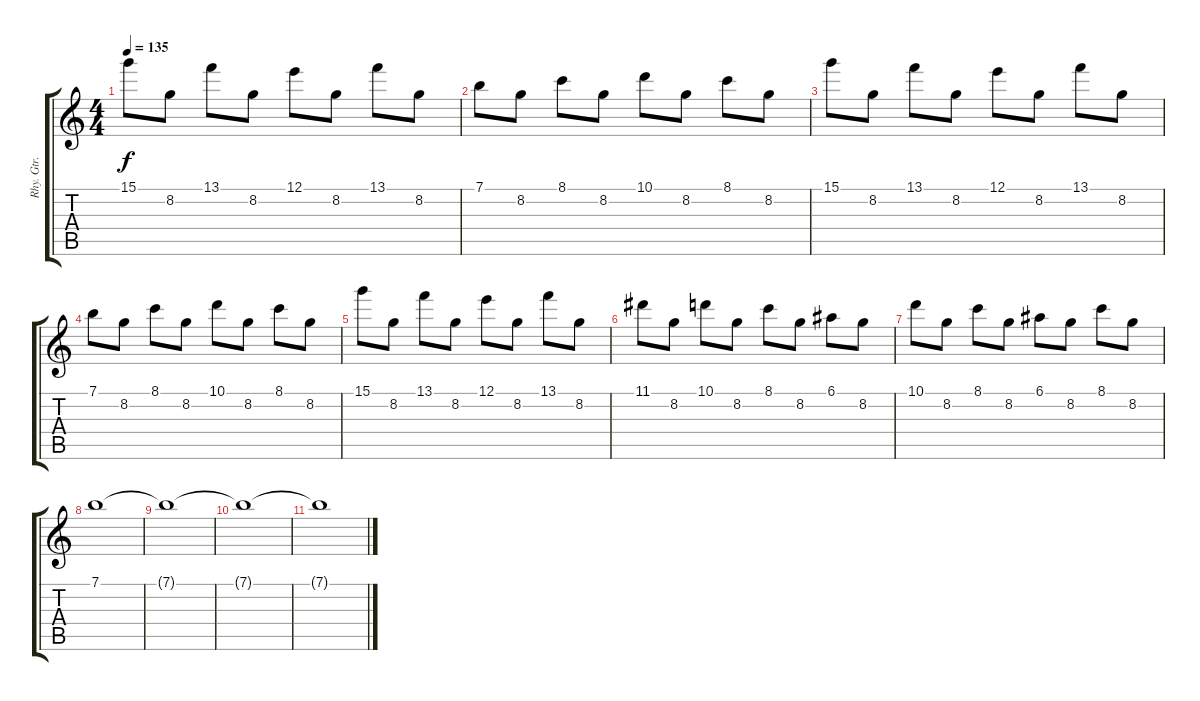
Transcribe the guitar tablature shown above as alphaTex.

\track ("Rhy. Gtr. 4" "Rhy. Gtr. ") {instrument distortionguitar}
\staff {score tabs}
\tuning (E4 B3 G3 D3 A2 D2) {hide}
\ts (4 4)
\tempo 135
\clef g2
\ks c
15.1.8{dy f} 8.2.8 13.1.8 8.2.8 12.1.8 8.2.8 13.1.8 8.2.8 |
7.1.8 8.2.8 8.1.8 8.2.8 10.1.8 8.2.8 8.1.8 8.2.8 |
15.1.8 8.2.8 13.1.8 8.2.8 12.1.8 8.2.8 13.1.8 8.2.8 |
7.1.8 8.2.8 8.1.8 8.2.8 10.1.8 8.2.8 8.1.8 8.2.8 |
15.1.8 8.2.8 13.1.8 8.2.8 12.1.8 8.2.8 13.1.8 8.2.8 |
11.1.8 8.2.8 10.1.8 8.2.8 8.1.8 8.2.8 6.1.8 8.2.8 |
10.1.8 8.2.8 8.1.8 8.2.8 6.1.8 8.2.8 8.1.8 8.2.8 |
7.1.1 |
7.1{t}.1 |
7.1{t}.1 |
7.1{t}.1
